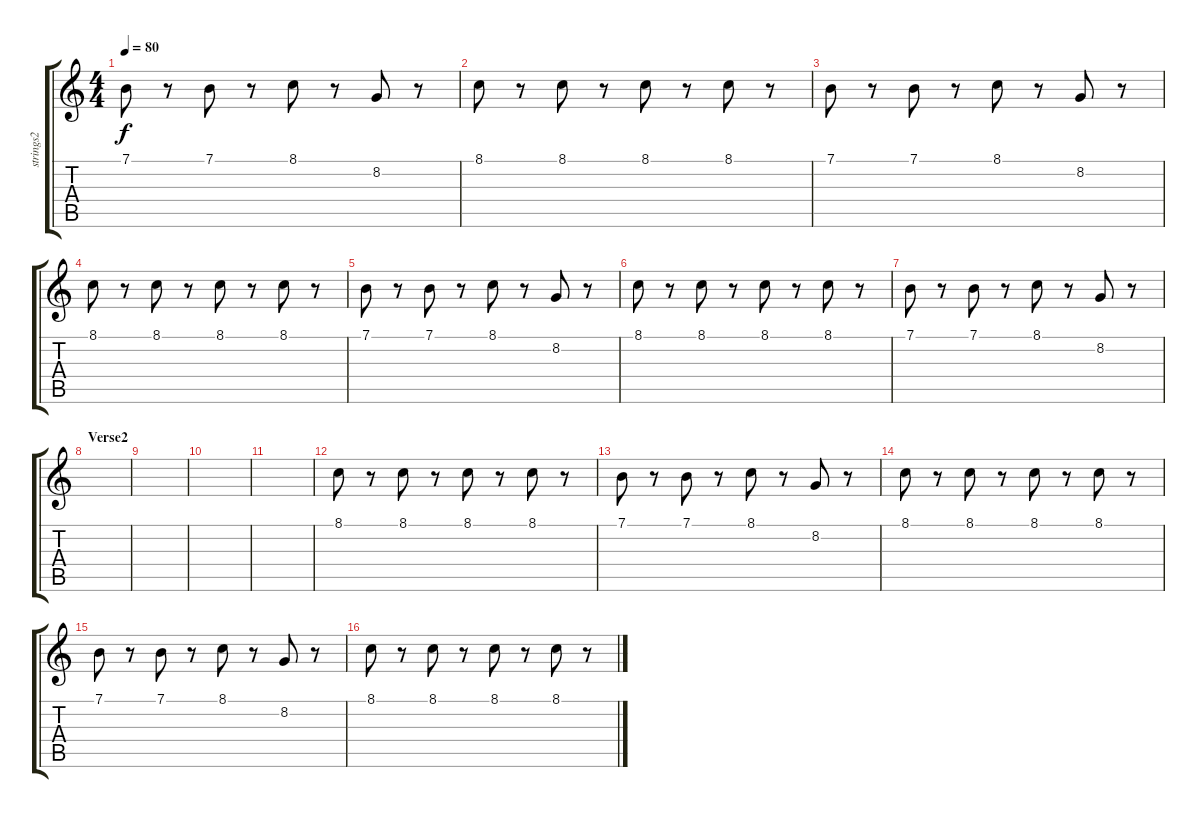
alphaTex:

\track ("strings2" "strings2") {instrument tremolostrings}
\staff {score tabs}
\tuning (E4 B3 G3 D3 A2 E2) {hide}
\ts (4 4)
\tempo 80
\clef g2
\ks c
7.1.8{dy f} r.8 7.1.8 r.8 8.1.8 r.8 8.2.8 r.8 |
8.1.8 r.8 8.1.8 r.8 8.1.8 r.8 8.1.8 r.8 |
7.1.8 r.8 7.1.8 r.8 8.1.8 r.8 8.2.8 r.8 |
8.1.8 r.8 8.1.8 r.8 8.1.8 r.8 8.1.8 r.8 |
7.1.8 r.8 7.1.8 r.8 8.1.8 r.8 8.2.8 r.8 |
8.1.8 r.8 8.1.8 r.8 8.1.8 r.8 8.1.8 r.8 |
7.1.8 r.8 7.1.8 r.8 8.1.8 r.8 8.2.8 r.8 |
\section ("" "Verse2")
|
|
|
|
8.1.8 r.8 8.1.8 r.8 8.1.8 r.8 8.1.8 r.8 |
7.1.8 r.8 7.1.8 r.8 8.1.8 r.8 8.2.8 r.8 |
8.1.8 r.8 8.1.8 r.8 8.1.8 r.8 8.1.8 r.8 |
7.1.8 r.8 7.1.8 r.8 8.1.8 r.8 8.2.8 r.8 |
8.1.8 r.8 8.1.8 r.8 8.1.8 r.8 8.1.8 r.8
